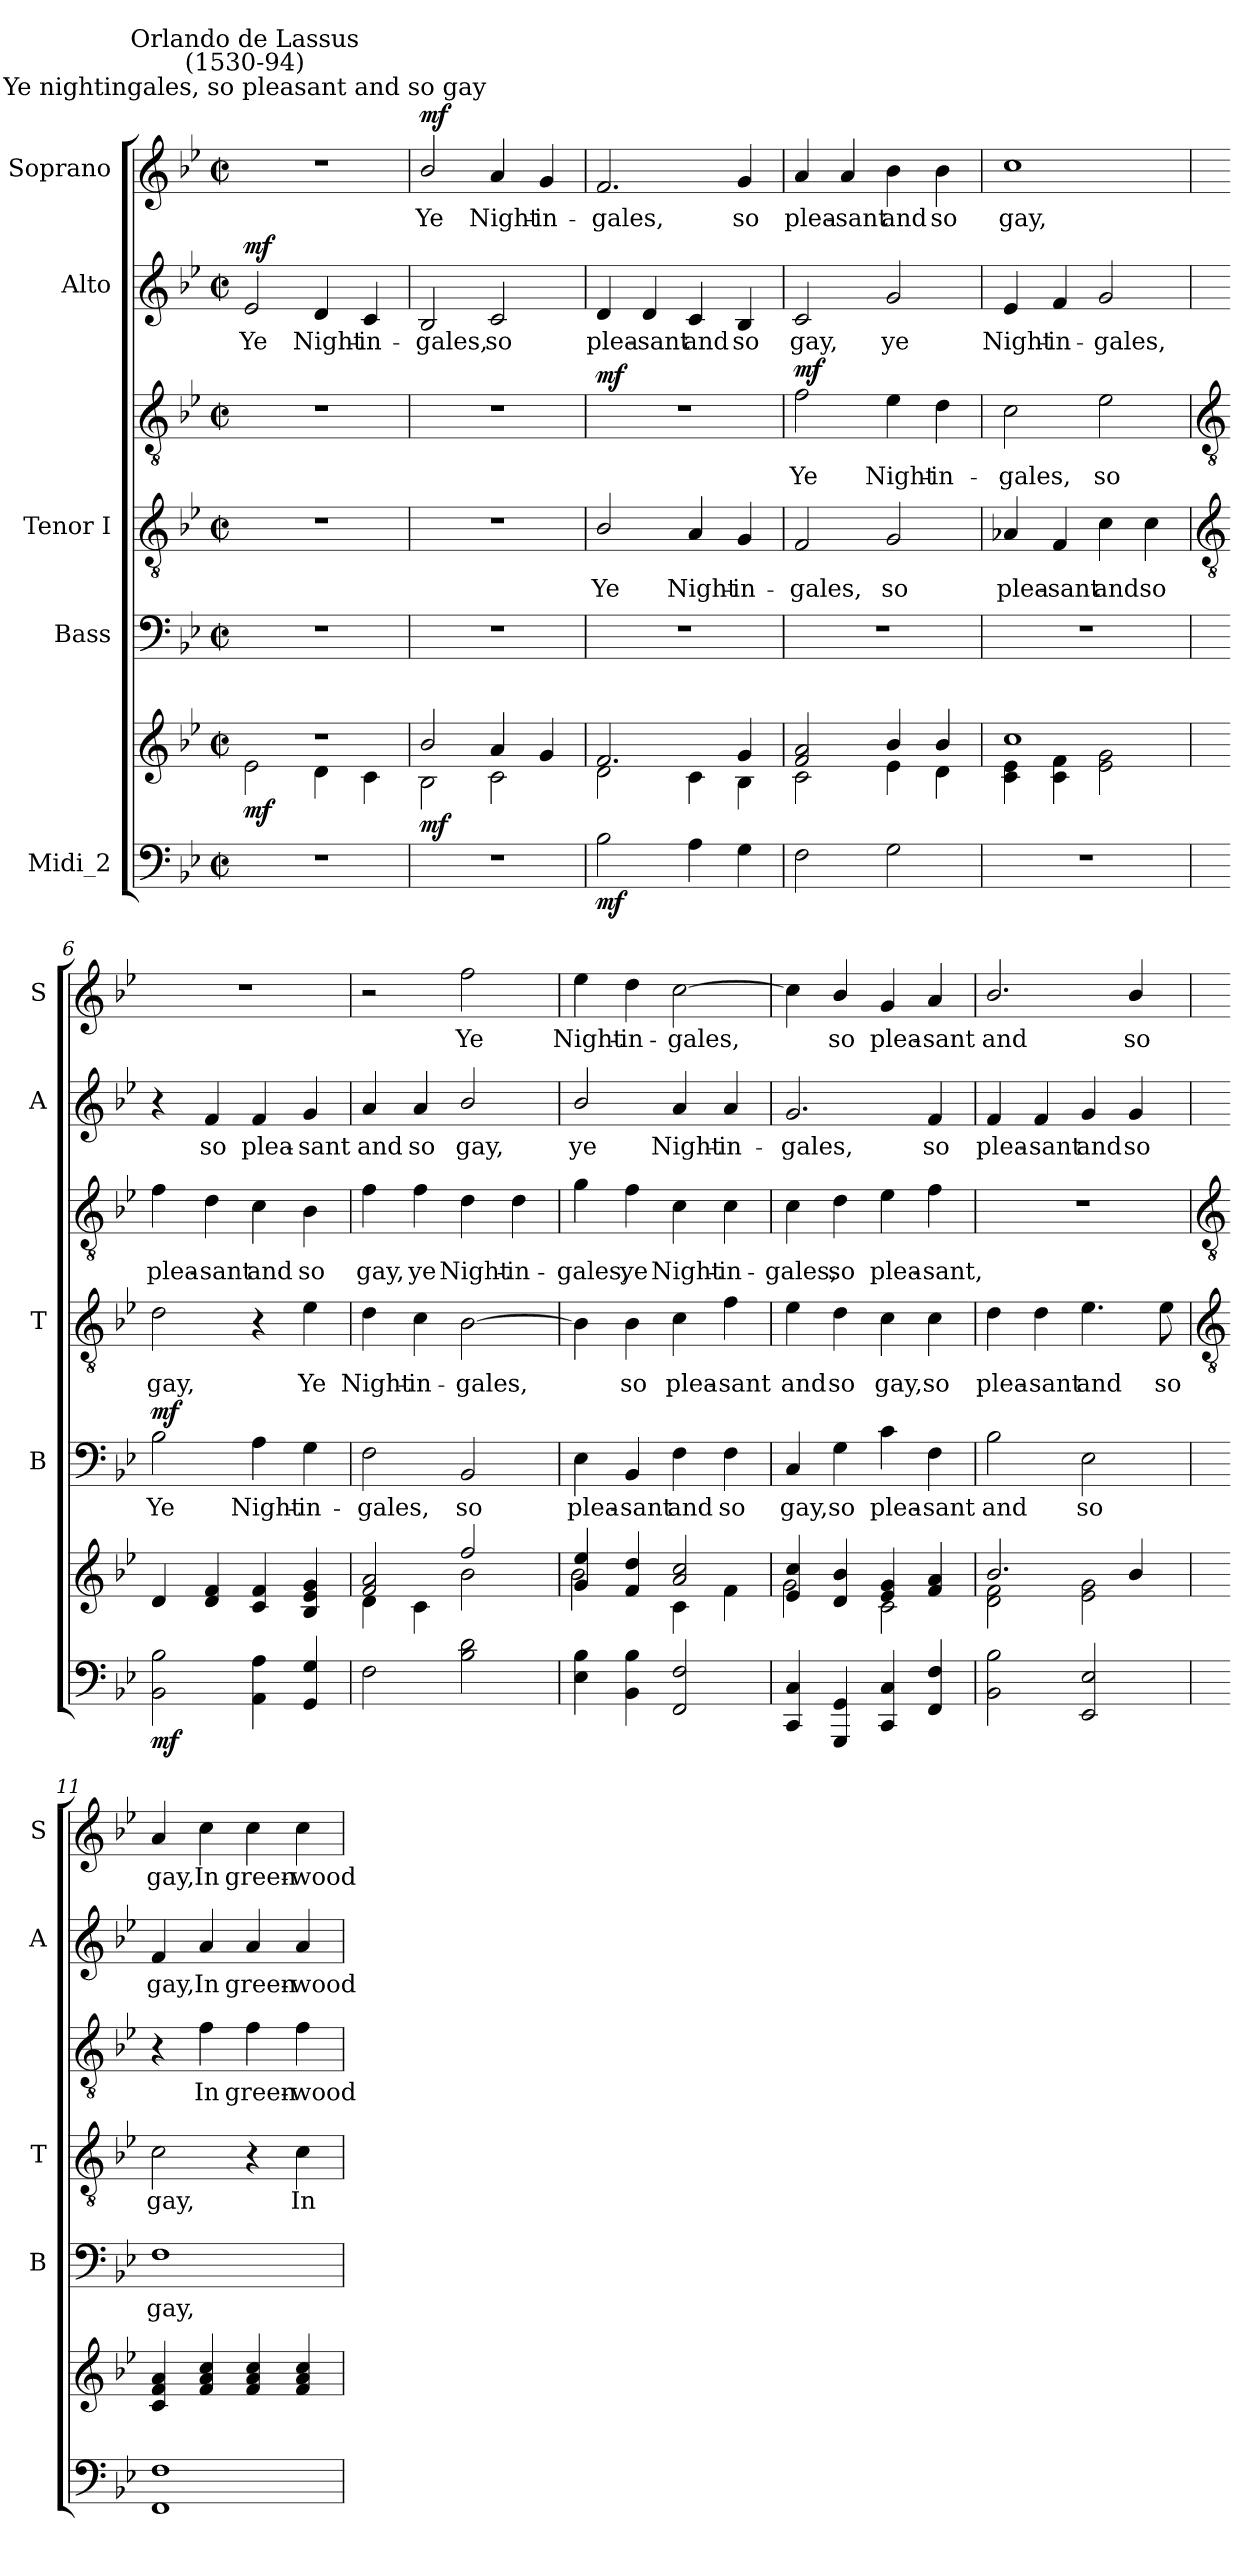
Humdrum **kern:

**kern	**kern	**dynam	**kern	**text	**dynam	**kern	**text	**kern	**text	**dynam	**kern	**text	**dynam	**kern	**text	**dynam
*part5	*part5	*part5	*part4	*part4	*part4	*part3	*part3	*part3	*part3	*part3	*part2	*part2	*part2	*part1	*part1	*part1
*staff7	*staff6	*staff6/7	*staff5	*staff5	*staff5	*staff4	*staff4	*staff3	*staff3	*staff3/4	*staff2	*staff2	*staff2	*staff1	*staff1	*staff1
*I"Midi_2	*	*	*I"Bass	*	*	*I"Tenor I	*	*	*	*	*I"Alto	*	*	*I"Soprano	*	*
*	*	*	*I'B	*	*	*I'T	*	*	*	*	*I'A	*	*	*I'S	*	*
*clefF4	*clefG2	*	*clefF4	*	*	*clefGv2	*	*clefGv2	*	*	*clefG2	*	*	*clefG2	*	*
*k[b-e-]	*k[b-e-]	*	*k[b-e-]	*	*	*k[b-e-]	*	*k[b-e-]	*	*	*k[b-e-]	*	*	*k[b-e-]	*	*
*B-:	*B-:	*	*B-:	*	*	*B-:	*	*B-:	*	*	*B-:	*	*	*B-:	*	*
*M2/2	*M2/2	*	*M2/2	*	*	*M2/2	*	*M2/2	*	*	*M2/2	*	*	*M2/2	*	*
*met(c|)	*met(c|)	*	*met(c|)	*	*	*met(c|)	*	*met(c|)	*	*	*met(c|)	*	*	*met(c|)	*	*
=1	=1	=1	=1	=1	=1	=1	=1	=1	=1	=1	=1	=1	=1	=1	=1	=1
*	*^	*	*	*	*	*	*	*	*	*	*	*	*	*	*	*
!	!	!	!	!	!	!	!	!	!	!	!	!	!	!	!LO:TX:a:cj:t=Ye nightingales, so pleasant and so gay	!	!
!	!	!	!	!	!	!	!	!	!	!	!	!	!	!	!LO:TX:a:cj:t=Orlando de Lassus\n(1530-94)	!	!
!	!	!	!LO:DY:b	!	!	!	!	!	!	!	!	!	!LO:LY:b	!LO:DY:b	!	!	!
1r	1r	2e-\	mf	1r	.	.	1r	.	1r	.	.	2e-	Ye	mf	1r	.	.
!	!	!	!	!	!	!	!	!	!	!	!	!	!LO:LY:b	!	!	!	!
.	.	4d\	.	.	.	.	.	.	.	.	.	4d	Night-	.	.	.	.
!	!	!	!	!	!	!	!	!	!	!	!	!	!LO:LY:b	!	!	!	!
.	.	4c\	.	.	.	.	.	.	.	.	.	4c	-in-	.	.	.	.
=2	=2	=2	=2	=2	=2	=2	=2	=2	=2	=2	=2	=2	=2	=2	=2	=2	=2
!	!	!	!LO:DY:b	!	!	!	!	!	!	!	!	!	!LO:LY:b	!	!	!LO:LY:b	!LO:DY:b
1r	2b-/	2B-\	mf	1r	.	.	1r	.	1r	.	.	2B-	-gales,	.	2b-/	Ye	mf
!	!	!	!	!	!	!	!	!	!	!	!	!	!LO:LY:b	!	!	!LO:LY:b	!
.	4a/	2c\	.	.	.	.	.	.	.	.	.	2c	so	.	4a	Night-	.
!	!	!	!	!	!	!	!	!	!	!	!	!	!	!	!	!LO:LY:b	!
.	4g/	.	.	.	.	.	.	.	.	.	.	.	.	.	4g	-in-	.
=3	=3	=3	=3	=3	=3	=3	=3	=3	=3	=3	=3	=3	=3	=3	=3	=3	=3
!	!	!	!LO:DY:b=2	!	!	!	!	!LO:LY:b	!	!	!LO:DY:b=2	!	!LO:LY:b	!	!	!LO:LY:b	!
2B-\	2.f/	2d\	mf	1r	.	.	2B-/	Ye	1r	.	mf	4d	plea-	.	2.f	-gales,	.
!	!	!	!	!	!	!	!	!	!	!	!	!	!LO:LY:b	!	!	!	!
.	.	.	.	.	.	.	.	.	.	.	.	4d	-sant	.	.	.	.
!	!	!	!	!	!	!	!	!LO:LY:b	!	!	!	!	!LO:LY:b	!	!	!	!
4A\	.	4c\	.	.	.	.	4A	Night-	.	.	.	4c	and	.	.	.	.
!	!	!	!	!	!	!	!	!LO:LY:b	!	!	!	!	!LO:LY:b	!	!	!LO:LY:b	!
4G\	4g/	4B-\	.	.	.	.	4G	-in-	.	.	.	4B-	so	.	4g	so	.
=4	=4	=4	=4	=4	=4	=4	=4	=4	=4	=4	=4	=4	=4	=4	=4	=4	=4
!	!	!	!	!	!	!	!	!LO:LY:b	!	!LO:LY:b	!LO:DY:b	!	!LO:LY:b	!	!	!LO:LY:b	!
2F	2f/ 2a/	2c\	.	1r	.	.	2F	-gales,	2f	-Ye	mf	2c	gay,	.	4a	plea-	.
!	!	!	!	!	!	!	!	!	!	!	!	!	!	!	!	!LO:LY:b	!
.	.	.	.	.	.	.	.	.	.	.	.	.	.	.	4a	-sant	.
!	!	!	!	!	!	!	!	!LO:LY:b	!	!LO:LY:b	!	!	!LO:LY:b	!	!	!LO:LY:b	!
2G	4b-/	4e-\	.	.	.	.	2G	so	4e-	Night-	.	2g	ye	.	4b-	and	.
!	!	!	!	!	!	!	!	!	!	!LO:LY:b	!	!	!	!	!	!LO:LY:b	!
.	4b-/	4d\	.	.	.	.	.	.	4d	-in-	.	.	.	.	4b-	so	.
=5	=5	=5	=5	=5	=5	=5	=5	=5	=5	=5	=5	=5	=5	=5	=5	=5	=5
!	!	!	!	!	!	!	!	!LO:LY:b	!	!LO:LY:b	!	!	!LO:LY:b	!	!	!LO:LY:b	!
1r	1cc/	4c\ 4e-\	.	1r	.	.	4A-X	plea-	2c	gales,	.	4e-	Night-	.	1cc	gay,	.
!	!	!	!	!	!	!	!	!LO:LY:b	!	!	!	!	!LO:LY:b	!	!	!	!
.	.	4c\ 4f\	.	.	.	.	4F	-sant	.	.	.	4f	-in-	.	.	.	.
!	!	!	!	!	!	!	!	!LO:LY:b	!	!LO:LY:b	!	!	!LO:LY:b	!	!	!	!
.	.	2e-\ 2g\	.	.	.	.	4c	and	2e-	so	.	2g	-gales,	.	.	.	.
!	!	!	!	!	!	!	!	!LO:LY:b	!	!	!	!	!	!	!	!	!
.	.	.	.	.	.	.	4c	so	.	.	.	.	.	.	.	.	.
!!LO:LB:g=z
=6	=6	=6	=6	=6	=6	=6	=6	=6	=6	=6	=6	=6	=6	=6	=6	=6	=6
*	*	*	*	*	*	*	*clefGv2	*	*clefGv2	*	*	*	*	*	*	*	*
!	!	!	!LO:DY:b=2	!	!LO:LY:b	!LO:DY:b	!	!LO:LY:b	!	!LO:LY:b	!	!	!	!	!	!	!
2BB-\ 2B-\	4d/	1ryy	mf	2B-	Ye	mf	2d	gay,	4f	plea-	.	4r	.	.	1r	.	.
!	!	!	!	!	!	!	!	!	!	!LO:LY:b	!	!	!LO:LY:b	!	!	!	!
.	4d/ 4f/	.	.	.	.	.	.	.	4d	-sant	.	4f	so	.	.	.	.
!	!	!	!	!	!LO:LY:b	!	!	!	!	!LO:LY:b	!	!	!LO:LY:b	!	!	!	!
4AA\ 4A\	4c/ 4f/	.	.	4A	Night-	.	4r	.	4c	and	.	4f	plea-	.	.	.	.
!	!	!	!	!	!LO:LY:b	!	!	!LO:LY:b	!	!LO:LY:b	!	!	!LO:LY:b	!	!	!	!
4GG 4G	4B-/ 4e-/ 4g/	.	.	4G	-in-	.	4e-	Ye	4B-	so	.	4g	-sant	.	.	.	.
=7	=7	=7	=7	=7	=7	=7	=7	=7	=7	=7	=7	=7	=7	=7	=7	=7	=7
!	!	!	!	!	!LO:LY:b	!	!	!LO:LY:b	!	!LO:LY:b	!	!	!LO:LY:b	!	!	!	!
2F\	2f/ 2a/	4d\	.	2F	-gales,	.	4d	-Night-	4f	gay,	.	4a	and	.	2r	.	.
!	!	!	!	!	!	!	!	!LO:LY:b	!	!LO:LY:b	!	!	!LO:LY:b	!	!	!	!
.	.	4c\	.	.	.	.	4c	-in-	4f	ye	.	4a	so	.	.	.	.
!	!	!	!	!	!LO:LY:b	!	!	!LO:LY:b	!	!LO:LY:b	!	!	!LO:LY:b	!	!	!LO:LY:b	!
2B-\ 2d\	2ff/	2b-\	.	2BB-	so	.	[2B-	-gales,	4d	Night-	.	2b-/	gay,	.	2ff	Ye	.
!	!	!	!	!	!	!	!	!	!	!LO:LY:b	!	!	!	!	!	!	!
.	.	.	.	.	.	.	.	.	4d	-in-	.	.	.	.	.	.	.
=8	=8	=8	=8	=8	=8	=8	=8	=8	=8	=8	=8	=8	=8	=8	=8	=8	=8
!	!	!	!	!	!LO:LY:b	!	!	!	!	!LO:LY:b	!	!	!LO:LY:b	!	!	!LO:LY:b	!
4E-\ 4B-\	4g/ 4ee-/	2b-\	.	4E-	plea-	.	4B-]	.	4g	gales,	.	2b-/	ye	.	4ee-	Night-	.
!	!	!	!	!	!LO:LY:b	!	!	!LO:LY:b	!	!LO:LY:b	!	!	!	!	!	!LO:LY:b	!
4BB-\ 4B-\	4f/ 4dd/	.	.	4BB-	-sant	.	4B-	-so	4f	ye	.	.	.	.	4dd	-in-	.
!	!	!	!	!	!LO:LY:b	!	!	!LO:LY:b	!	!LO:LY:b	!	!	!LO:LY:b	!	!	!LO:LY:b	!
2FF 2F	2a/ 2cc/	4c\	.	4F	and	.	4c	plea-	4c	Night-	.	4a	Night-	.	[2cc	-gales,	.
!	!	!	!	!	!LO:LY:b	!	!	!LO:LY:b	!	!LO:LY:b	!	!	!LO:LY:b	!	!	!	!
.	.	4f\	.	4F	so	.	4f	-sant	4c	-in-	.	4a	-in-	.	.	.	.
=9	=9	=9	=9	=9	=9	=9	=9	=9	=9	=9	=9	=9	=9	=9	=9	=9	=9
!	!	!	!	!	!LO:LY:b	!	!	!LO:LY:b	!	!LO:LY:b	!	!	!LO:LY:b	!	!	!	!
4CC 4C	4e-/ 4cc/	2g\	.	4C	gay,	.	4e-	and	4c	gales,	.	2.g	-gales,	.	4cc]	.	.
!	!	!	!	!	!LO:LY:b	!	!	!LO:LY:b	!	!LO:LY:b	!	!	!	!	!	!LO:LY:b	!
4GGG 4GG	4d/ 4b-/	.	.	4G	so	.	4d	so	4d	so	.	.	.	.	4b-/	so	.
!	!	!	!	!	!LO:LY:b	!	!	!LO:LY:b	!	!LO:LY:b	!	!	!	!	!	!LO:LY:b	!
4CC 4C	4e-/ 4g/	2c\	.	4c	plea-	.	4c	gay,	4e-	plea-	.	.	.	.	4g	plea-	.
!	!	!	!	!	!LO:LY:b	!	!	!LO:LY:b	!	!LO:LY:b	!	!	!LO:LY:b	!	!	!LO:LY:b	!
4FF 4F	4f/ 4a/	.	.	4F	-sant	.	4c	so	4f	-sant,	.	4f	so	.	4a	-sant	.
=10	=10	=10	=10	=10	=10	=10	=10	=10	=10	=10	=10	=10	=10	=10	=10	=10	=10
!	!	!	!	!	!LO:LY:b	!	!	!LO:LY:b	!	!	!	!	!LO:LY:b	!	!	!LO:LY:b	!
2BB- 2B-	2.b-/	2d\ 2f\	.	2B-	and	.	4d	plea-	1r	.	.	4f	plea-	.	2.b-/	and	.
!	!	!	!	!	!	!	!	!LO:LY:b	!	!	!	!	!LO:LY:b	!	!	!	!
.	.	.	.	.	.	.	4d	-sant	.	.	.	4f	-sant	.	.	.	.
!	!	!	!	!	!LO:LY:b	!	!	!LO:LY:b	!	!	!	!	!LO:LY:b	!	!	!	!
2EE- 2E-	.	2e-\ 2g\	.	2E-	so	.	4.e-	and	.	.	.	4g	and	.	.	.	.
!	!	!	!	!	!	!	!	!	!	!	!	!	!LO:LY:b	!	!	!LO:LY:b	!
.	4b-/	.	.	.	.	.	.	.	.	.	.	4g	so	.	4b-/	so	.
!	!	!	!	!	!	!	!	!LO:LY:b	!	!	!	!	!	!	!	!	!
.	.	.	.	.	.	.	8e-	so	.	.	.	.	.	.	.	.	.
!!LO:LB:g=z
=11	=11	=11	=11	=11	=11	=11	=11	=11	=11	=11	=11	=11	=11	=11	=11	=11	=11
*	*	*	*	*	*	*	*clefGv2	*	*clefGv2	*	*	*	*	*	*	*	*
*^	*	*	*	*	*	*	*	*	*	*	*	*	*	*	*	*	*
!	!	!	!	!	!	!LO:LY:b	!	!	!LO:LY:b	!	!	!	!	!LO:LY:b	!	!	!LO:LY:b	!
1ryy	1FF\ 1F\	4c/ 4f/ 4a/	1ryy	.	1F	gay,	.	2c	gay,	4r	.	.	4f	gay,	.	4a	gay,	.
!	!	!	!	!	!	!	!	!	!	!	!LO:LY:b	!	!	!LO:LY:b	!	!	!LO:LY:b	!
.	.	4f/ 4a/ 4cc/	.	.	.	.	.	.	.	4f	In	.	4a	In	.	4cc	In	.
!	!	!	!	!	!	!	!	!	!	!	!LO:LY:b	!	!	!LO:LY:b	!	!	!LO:LY:b	!
.	.	4f/ 4a/ 4cc/	.	.	.	.	.	4r	.	4f	green-	.	4a	green-	.	4cc	green-	.
!	!	!	!	!	!	!	!	!	!LO:LY:b	!	!LO:LY:b	!	!	!LO:LY:b	!	!	!LO:LY:b	!
.	.	4f/ 4a/ 4cc/	.	.	.	.	.	4c	In	4f	-wood	.	4a	-wood	.	4cc	-wood	.
*v	*v	*	*	*	*	*	*	*	*	*	*	*	*	*	*	*	*	*
*	*v	*v	*	*	*	*	*	*	*	*	*	*	*	*	*	*	*
=	=	=	=	=	=	=	=	=	=	=	=	=	=	=	=	=
*-	*-	*-	*-	*-	*-	*-	*-	*-	*-	*-	*-	*-	*-	*-	*-	*-
